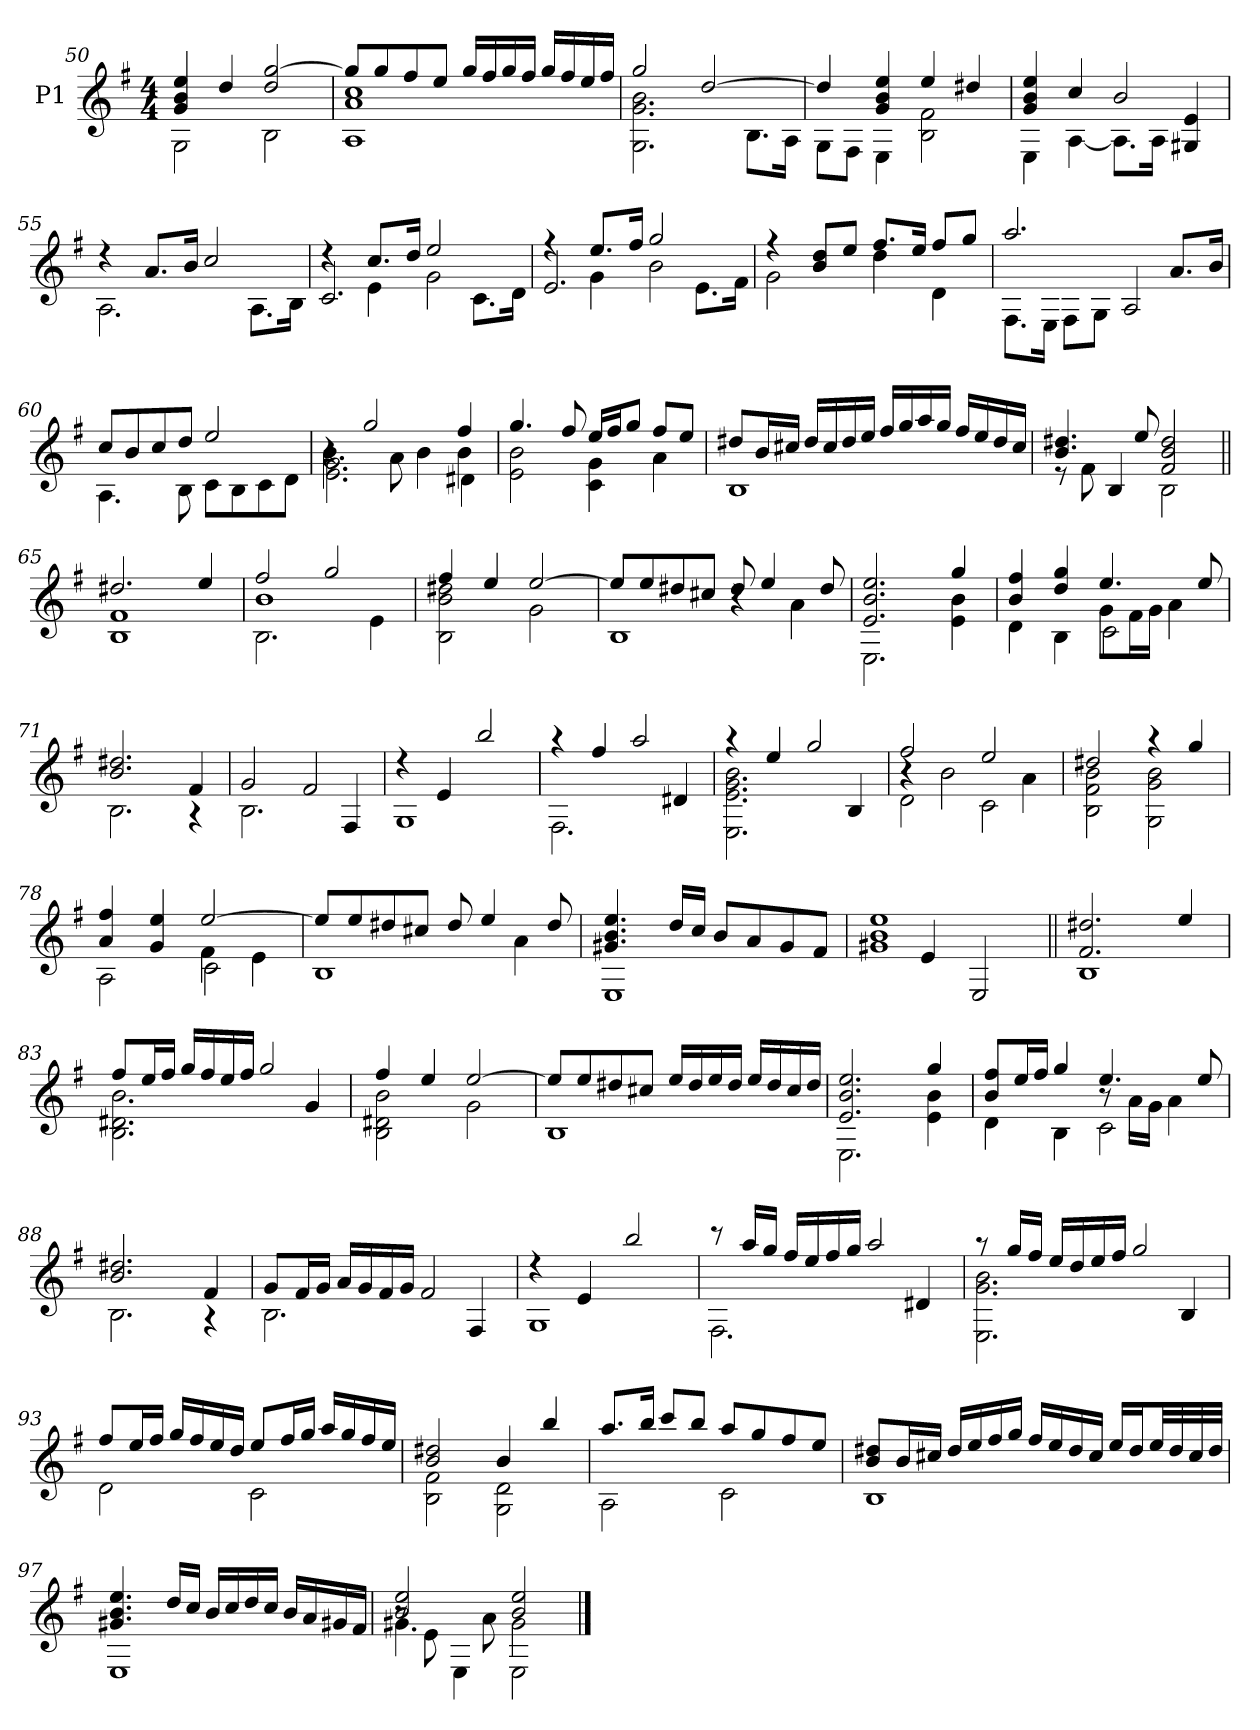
**kern
*part1
*staff1
*I"P1
*clefG2
*ITrd7c12
*k[f#]
*e:
*M4/4
=50
*^
4Gi/ 4Bi 4ei	2GGi\
4di/	.
2di/ [>2gi	2BBi\
=51	=51
8gi/L]	1AAi 1Ai 1ci
8gi/	.
8f#i/	.
8ei/J	.
16gi/LL	.
16f#i/	.
16gi/	.
16f#i/JJ	.
16gi/LL	.
16f#i/	.
16ei/	.
16f#i/JJ	.
=52	=52
2gi/	2.GGi\ 2.Gi 2.Bi
[>2di/	.
.	8.BBi\L
.	16AAi\Jk
=53	=53
4di/]	8GGi\L
.	8FF#i\J
4Gi/ 4Bi 4ei	4EEi\
4ei/	2BBi\ 2F#i
4d#Xi/	.
=54	=54
4Gi/ 4Bi 4ei	4EEi\
4ci/	[<4AAi\
2Bi/	8.AAi\L]
.	16AAi\Jk
.	4GG#Xi/ 4Ei
!!LO:LB:g=z	!!
=55	=55
4r	2.AAi\
8.Ai/L	.
16Bi/Jk	.
2ci/	.
.	8.AAi\L
.	16BBi\Jk
=56	=56
*	*^
4r	4ryy	2.Ci/
8.ci/L	4Ei\	.
16di/Jk	.	.
2ei/	2Gi\	.
.	.	8.Ci\L
.	.	16Di\Jk
=57	=57	=57
4r	4ryy	2.Ei/
8.ei/L	4Gi\	.
16f#i/Jk	.	.
2gi/	2Bi\	.
.	.	8.Ei\L
.	.	16F#i\Jk
=58	=58	=58
4r	2Gi\	2ryy
8Bi/ 8diL	.	.
8ei/J	.	.
8.f#i/L	4di\	2ryy
16ei/Jk	.	.
8f#i/L	4Di\	.
8gi/J	.	.
*	*v	*v
=59	=59
2.ai/	8.FF#i\L
.	16EEi\Jk
.	8FF#i\L
.	8GGi\J
.	2AAi/
8.Ai/L	.
16Bi/Jk	.
!!LO:LB:g=z	!!
=60	=60
8ci/L	4.AAi\
8Bi/	.
8ci/	.
8di/J	8BBi\
2ei/	8Ci\L
.	8BBi\
.	8Ci\
.	8Di\J
=61	=61
*	*^
4r	4.Bi\	2.Ei\ 2.Gi
2gi/	.	.
.	8Ai\	.
.	4Bi\	.
4f#i/	4Bi\	4D#Xi\
*	*v	*v
=62	=62
4.gi/	2Ei\ 2Bi
8f#i/	.
16ei/LL	4Ci\ 4Gi
16f#i/J	.
8gi/J	.
8f#i/L	4Ai\
8ei/J	.
=63	=63
8d#Xi/L	1BBi
16Bi/L	.
16c#Xi/JJ	.
16d#i/LL	.
16c#i/	.
16d#i/	.
16ei/JJ	.
16f#i/LL	.
16gi/	.
16ai/	.
16gi/JJ	.
16f#i/LL	.
16ei/	.
16d#i/	.
16c#i/JJ	.
!!LO:LB:g=z	!!
=64	=64
4.Bi/ 4.d#Xi	8r
.	8F#i\
.	4BBi/
8ei/	.
2F#i/ 2Bi 2d#i	2BBi\
=65||	=65||
2.d#Xi/	1BBi 1F#i
4ei/	.
=66	=66
*	*^
2f#i/	1Bi	2.BBi\
2gi/	.	.
.	.	4Ei\
*	*v	*v
=67	=67
4f#i/	2BBi\ 2Bi 2d#Xi
4ei/	.
[>2ei/	2Gi\
=68	=68
*	*^
8ei/L]	4ryy	1BBi
8ei/	.	.
8d#Xi/	4ryy	.
8c#Xi/J	.	.
8d#i/	4r	.
4ei/	.	.
.	4Ai\	.
8d#i/	.	.
*	*v	*v
=69	=69
2.Ei/ 2.Bi 2.ei	2.EEi\
4gi/	4Ei\ 4Bi
!!LO:LB:g=z	!!
=70	=70
*	*^
4Bi/ 4f#i	4Di\	2ryy
4di/ 4gi	4BBi\	.
4.ei/	8Gi\L	2Ci\
.	16F#i\L	.
.	16Gi\JJ	.
.	4Ai\	.
8ei/	.	.
*	*v	*v
=71	=71
2.Bi/ 2.d#Xi	2.BBi\
4F#i/	4r
=72	=72
2Gi/	2.BBi\
2F#i/	.
.	4FF#i/
=73	=73
4r	1GGi
4Ei/	.
2bi/	.
=74	=74
4r	2.FF#i\
4f#i/	.
2ai/	.
.	4D#Xi/
=75	=75
4r	2.EEi\ 2.Ei 2.Gi 2.Bi
4ei/	.
2gi/	.
.	4BBi/
=76	=76
*	*^
2f#i/	4r	2Di\
.	2Bi\	.
2ei/	.	2Ci\
.	4Ai\	.
*	*v	*v
!!LO:LB:g=z
=77	=77
2d#Xi/	2BBi\ 2F#i 2Bi
4r	2GGi\ 2Gi 2Bi
4gi/	.
=78	=78
*	*^
4Ai/ 4f#i	2AAi\	2ryy
4Gi/ 4ei	.	.
[>2ei/	4F#i\	2Ci\
.	4Ei\	.
=79	=79	=79
8ei/L]	4ryy	1BBi
8ei/	.	.
8d#Xi/	2ryy	.
8c#Xi/J	.	.
8d#i/	.	.
4ei/	.	.
.	4Ai\	.
8d#i/	.	.
*	*v	*v
=80	=80
4.G#Xi/ 4.Bi 4.ei	1EEi
16di/LL	.
16ci/JJ	.
8Bi/L	.
8Ai/	.
8G#i/	.
8F#i/J	.
=81	=81
1G#Xi 1Bi 1ei	4ryy
.	4Ei/
.	2EEi/
=82||	=82||
2.F#i/ 2.d#Xi	1BBi
4ei/	.
!!LO:LB:g=z	!!
=83	=83
8f#i/L	2.BBi\ 2.D#Xi 2.Bi
16ei/L	.
16f#i/JJ	.
16gi/LL	.
16f#i/	.
16ei/	.
16f#i/JJ	.
2gi/	.
.	4Gi/
=84	=84
4f#i/	2BBi\ 2D#Xi 2Bi
4ei/	.
[>2ei/	2Gi\
=85	=85
8ei/L]	1BBi
8ei/	.
8d#Xi/	.
8c#Xi/J	.
16ei/LL	.
16d#i/	.
16ei/	.
16d#i/JJ	.
16ei/LL	.
16d#i/	.
16c#i/	.
16d#i/JJ	.
=86	=86
2.Ei/ 2.Bi 2.ei	2.EEi\
4gi/	4Ei\ 4Bi
=87	=87
*	*^
8Bi/ 8f#iL	4Di\	2ryy
16ei/L	.	.
16f#i/JJ	.	.
4gi/	4BBi\	.
4.ei/	8r	2Ci\
.	16Ai\LL	.
.	16Gi\JJ	.
.	4Ai\	.
8ei/	.	.
*	*v	*v
!!LO:LB:g=z
=88	=88
2.Bi/ 2.d#Xi	2.BBi\
4F#i/	4r
=89	=89
8Gi/L	2.BBi\
16F#i/L	.
16Gi/JJ	.
16Ai/LL	.
16Gi/	.
16F#i/	.
16Gi/JJ	.
2F#i/	.
.	4FF#i/
=90	=90
4r	1GGi
4Ei/	.
2bi/	.
=91	=91
8r	2.FF#i\
16ai/LL	.
16gi/JJ	.
16f#i/LL	.
16ei/	.
16f#i/	.
16gi/JJ	.
2ai/	.
.	4D#Xi/
=92	=92
8r	2.EEi\ 2.Gi 2.Bi
16gi/LL	.
16f#i/JJ	.
16ei/LL	.
16di/	.
16ei/	.
16f#i/JJ	.
2gi/	.
.	4BBi/
!!LO:LB:g=z	!!
=93	=93
8f#i/L	2Di\
16ei/L	.
16f#i/JJ	.
16gi/LL	.
16f#i/	.
16ei/	.
16di/JJ	.
8ei/L	2Ci\
16f#i/L	.
16gi/JJ	.
16ai/LL	.
16gi/	.
16f#i/	.
16ei/JJ	.
=94	=94
2Bi/ 2d#Xi	2BBi\ 2F#i
4Bi/	2GGi\ 2Di
4bi/	.
=95	=95
8.ai/L	2AAi\
16bi/Jk	.
8cci/L	.
8bi/J	.
8ai/L	2Ci\
8gi/	.
8f#i/	.
8ei/J	.
!!LO:LB:g=z	!!
=96	=96
8Bi/ 8d#XiL	1BBi
16Bi/L	.
16c#Xi/JJ	.
16d#i/LL	.
16ei/	.
16f#i/	.
16gi/JJ	.
16f#i/LL	.
16ei/	.
16d#i/	.
16c#i/JJ	.
16ei/LL	.
16d#i/J	.
32ei/LL	.
32d#i/	.
32c#i/	.
32d#i/JJJ	.
=97	=97
4.G#Xi/ 4.Bi 4.ei	1EEi
16di/LL	.
16ci/JJ	.
16Bi/LL	.
16ci/	.
16di/	.
16ci/JJ	.
16Bi/LL	.
16Ai/	.
16G#Xi/	.
16F#i/JJ	.
=98	=98
*	*^
2Bi/ 2ei	4.G#Xi\	8r
.	.	8Ei\
.	.	4EEi\
.	8Ai\	.
2Bi/ 2ei	2G#i\	2EEi\
*v	*v	*v
==
*-
